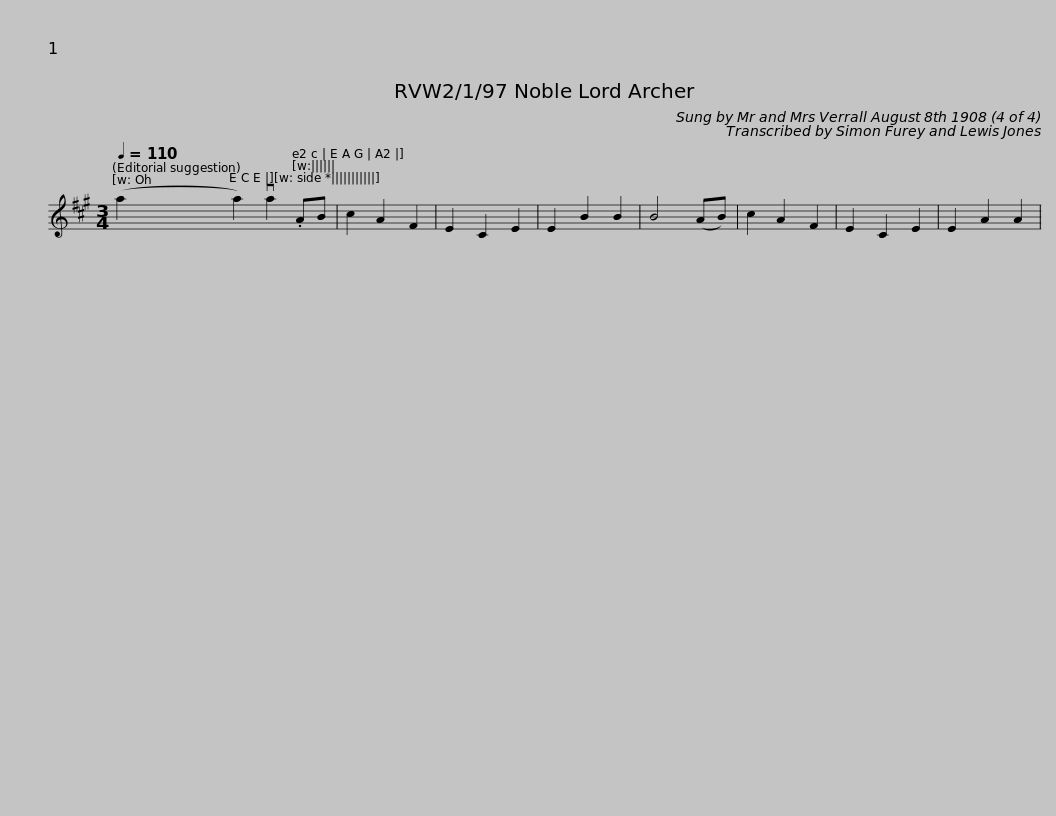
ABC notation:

X:1
L:1/8
Q:1/4=110
M:3/4
I:linebreak $
K:A
V:1 treble
V:1
 (a2 a2) va2 .AB | c2 A2 F2 | E2 C2 E2 | E2 B2 B2 | B4 (AB) | %5
 c2 A2 F2 |$ E2 C2 E2 | E2 A2 A2 | %8
